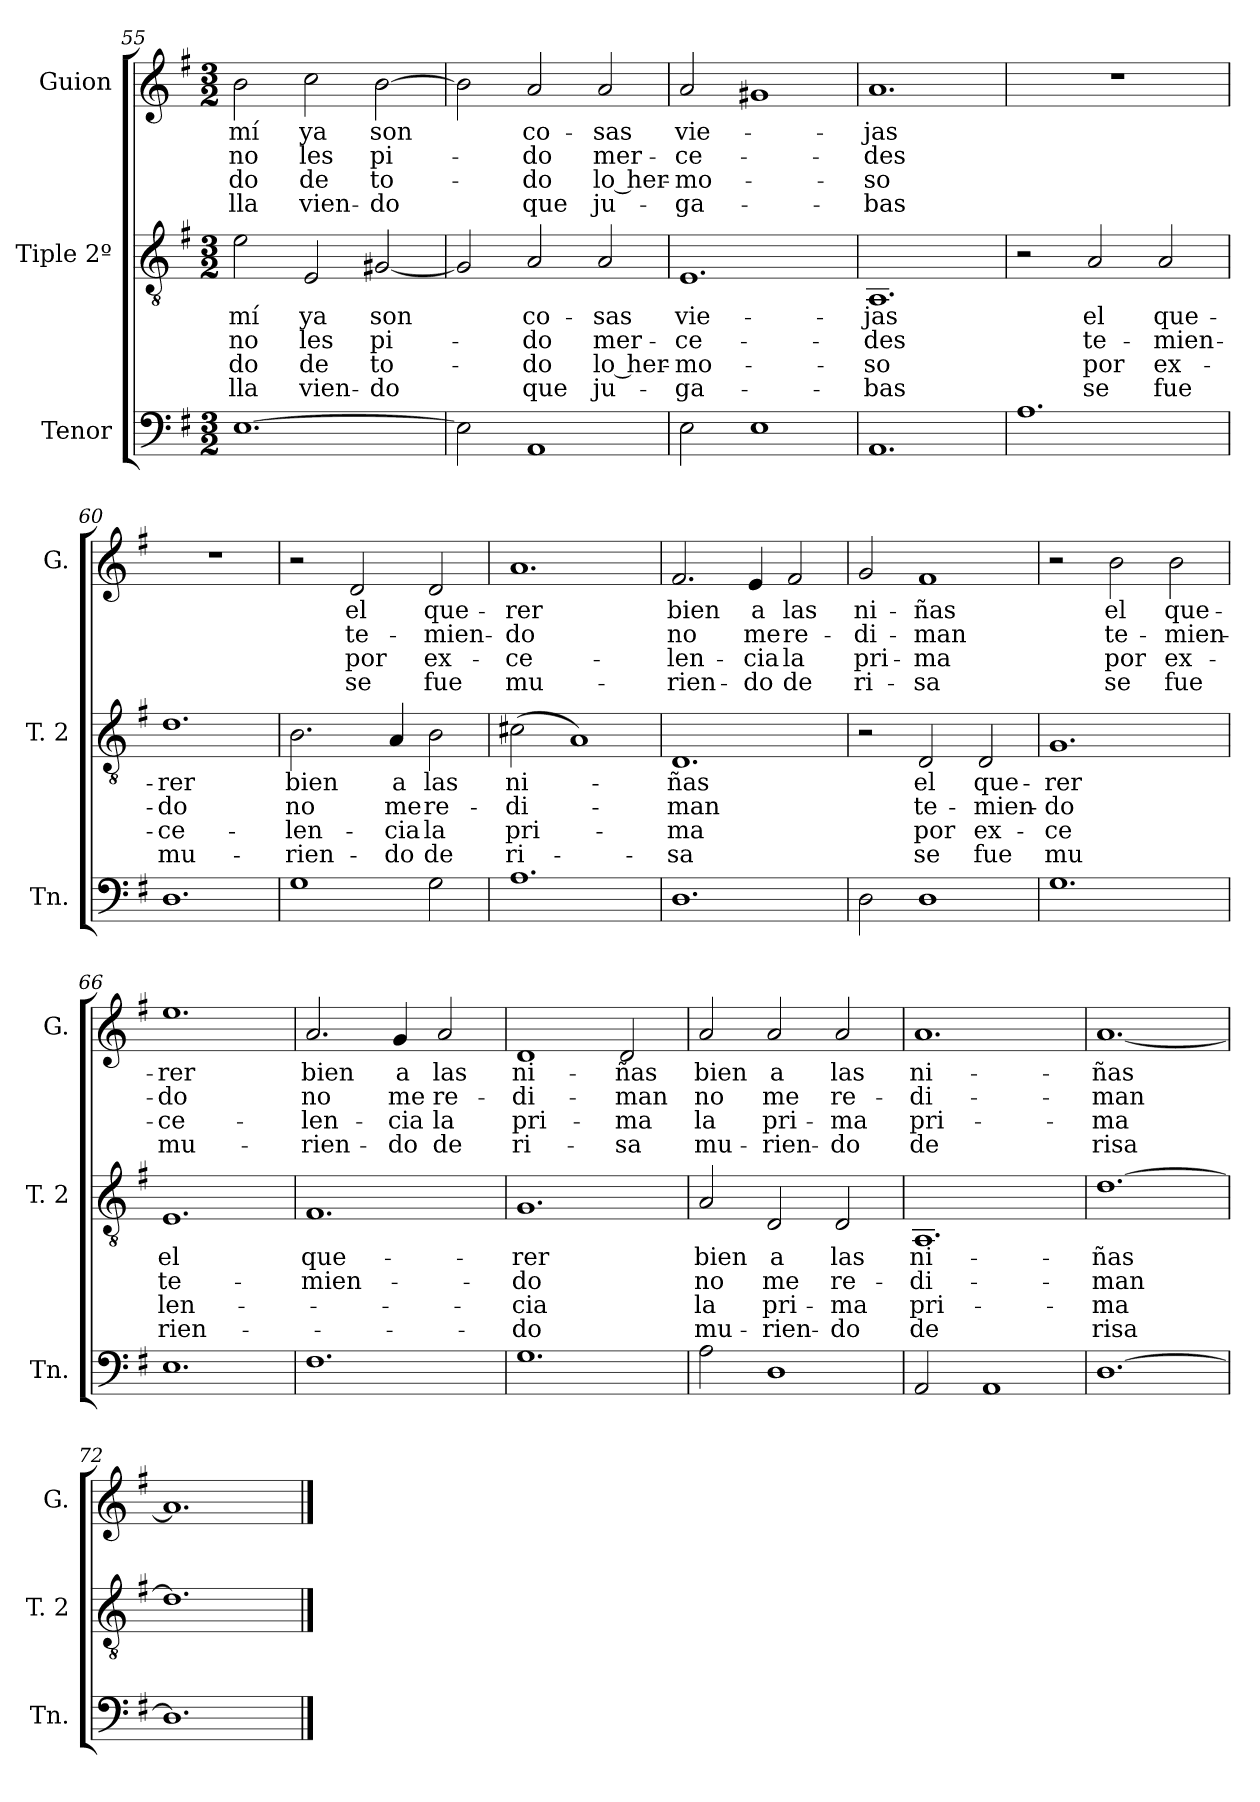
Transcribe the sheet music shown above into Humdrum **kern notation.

**kern	**kern	**text	**text	**text	**text	**kern	**text	**text	**text	**text
*part3	*part2	*part2	*part2	*part2	*part2	*part1	*part1	*part1	*part1	*part1
*staff3	*staff2	*staff2	*staff2	*staff2	*staff2	*staff1	*staff1	*staff1	*staff1	*staff1
*I"Tenor	*I"Tiple 2º	*	*	*	*	*I"Guion	*	*	*	*
*I'Tn.	*I'T. 2	*	*	*	*	*I'G.	*	*	*	*
*clefF4	*clefGv2	*	*	*	*	*clefG2	*	*	*	*
*k[f#]	*k[f#]	*	*	*	*	*k[f#]	*	*	*	*
*M3/2	*M3/2	*	*	*	*	*M3/2	*	*	*	*
=55	=55	=55	=55	=55	=55	=55	=55	=55	=55	=55
[1.E	2e	mí	no	-do	-lla	2b	mí	no	-do	-lla
.	2E	ya	les	de	vien-	2cc	ya	les	de	vien-
.	[2G#X	son	pi-	to-	-do	[2b	son	pi-	to-	-do
=56	=56	=56	=56	=56	=56	=56	=56	=56	=56	=56
2E]	2G#]	.	.	.	.	2b]	.	.	.	.
1AA	2A	co-	-do	-do	que	2a	co-	-do	-do	que
.	2A	-sas	mer-	lo her-	ju-	2a	-sas	mer-	lo her-	ju-
=57	=57	=57	=57	=57	=57	=57	=57	=57	=57	=57
2E	1.E	vie-	-ce-	-mo-	-ga-	2a	vie-	-ce-	-mo-	-ga-
1E	.	.	.	.	.	1g#X	.	.	.	.
=58	=58	=58	=58	=58	=58	=58	=58	=58	=58	=58
1.AA	1.AA	-jas	-des	-so	-bas	1.a	-jas	-des	-so	-bas
=59	=59	=59	=59	=59	=59	=59	=59	=59	=59	=59
1.A	2r	.	.	.	.	1.r	.	.	.	.
.	2A	el	te-	por	se	.	.	.	.	.
.	2A	que-	-mien-	ex-	fue	.	.	.	.	.
=60	=60	=60	=60	=60	=60	=60	=60	=60	=60	=60
1.D	1.d	-rer	-do	-ce-	mu-	1.r	.	.	.	.
=61	=61	=61	=61	=61	=61	=61	=61	=61	=61	=61
1G	2.B	bien	no	-len-	-rien-	2r	.	.	.	.
.	.	.	.	.	.	2d	el	te-	por	se
.	4A	a	me	-cia	-do	.	.	.	.	.
2G	2B	las	re-	la	de	2d	que-	-mien-	ex-	fue
=62	=62	=62	=62	=62	=62	=62	=62	=62	=62	=62
1.A	(2c#X	ni-	-di-	pri-	ri-	1.a	-rer	-do	-ce-	mu-
.	1A)	.	.	.	.	.	.	.	.	.
=63	=63	=63	=63	=63	=63	=63	=63	=63	=63	=63
1.D	1.D	-ñas	-man	-ma	-sa	2.f#	bien	no	-len-	-rien-
.	.	.	.	.	.	4e	a	me	-cia	-do
.	.	.	.	.	.	2f#	las	re-	la	de
=64	=64	=64	=64	=64	=64	=64	=64	=64	=64	=64
2D	2r	.	.	.	.	2g	ni-	-di-	pri-	ri-
1D	2D	el	te-	por	se	1f#	-ñas	-man	-ma	-sa
.	2D	que-	-mien-	ex-	fue	.	.	.	.	.
=65	=65	=65	=65	=65	=65	=65	=65	=65	=65	=65
1.G	1.G	-rer	-do	-ce	mu	2r	.	.	.	.
.	.	.	.	.	.	2b	el	te-	por	se
.	.	.	.	.	.	2b	que-	-mien-	ex-	fue
=66	=66	=66	=66	=66	=66	=66	=66	=66	=66	=66
1.E	1.E	el	te-	len-	rien-	1.ee	-rer	-do	-ce-	mu-
=67	=67	=67	=67	=67	=67	=67	=67	=67	=67	=67
1.F#	1.F#	que-	-mien-	.	.	2.a	bien	no	-len-	-rien-
.	.	.	.	.	.	4g	a	me	-cia	-do
.	.	.	.	.	.	2a	las	re-	la	de
=68	=68	=68	=68	=68	=68	=68	=68	=68	=68	=68
1.G	1.G	-rer	-do	-cia	-do	1d	ni-	-di-	pri-	ri-
.	.	.	.	.	.	2d	-ñas	-man	-ma	-sa
=69	=69	=69	=69	=69	=69	=69	=69	=69	=69	=69
2A	2A	bien	no	la	mu-	2a	bien	no	la	mu-
1D	2D	a	me	pri-	-rien-	2a	a	me	pri-	-rien-
.	2D	las	re-	-ma	-do	2a	las	re-	-ma	-do
=70	=70	=70	=70	=70	=70	=70	=70	=70	=70	=70
2AA	1.AA	ni-	-di-	pri-	de	1.a	ni-	-di-	pri-	de
1AA	.	.	.	.	.	.	.	.	.	.
=71	=71	=71	=71	=71	=71	=71	=71	=71	=71	=71
[1.D	[1.d	-ñas	-man	-ma	risa	[1.a	-ñas	-man	-ma	risa
=72	=72	=72	=72	=72	=72	=72	=72	=72	=72	=72
1.D]	1.d]	.	.	.	.	1.a]	.	.	.	.
==	==	==	==	==	==	==	==	==	==	==
*-	*-	*-	*-	*-	*-	*-	*-	*-	*-	*-
